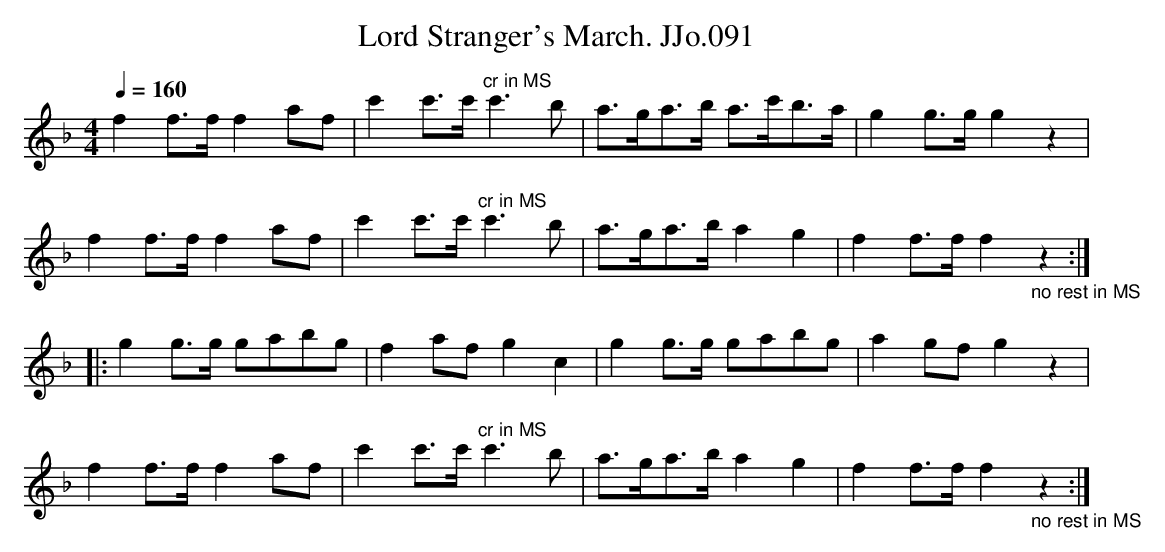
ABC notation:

X:1
T:Lord Stranger's March. JJo.091
M:4/4
L:1/8
Q:1/4=160
K:F major
f2f>ff2 af|c'2c'>c'"^cr in MS"c'3b|a>ga>b a>c'b>a|g2g>gg2z2|!
f2f>ff2 af|c'2c'>c'"^cr in MS"c'3b|a>ga>b a2g2|f2f>ff2"_no rest in MS"z2::!
g2g>g gabg|f2afg2c2|g2g>g gabg|a2gfg2z2|!
f2f>ff2 af|c'2c'>c'"^cr in MS"c'3b|a>ga>b a2g2|f2f>ff2"_no rest in MS"z2:|
